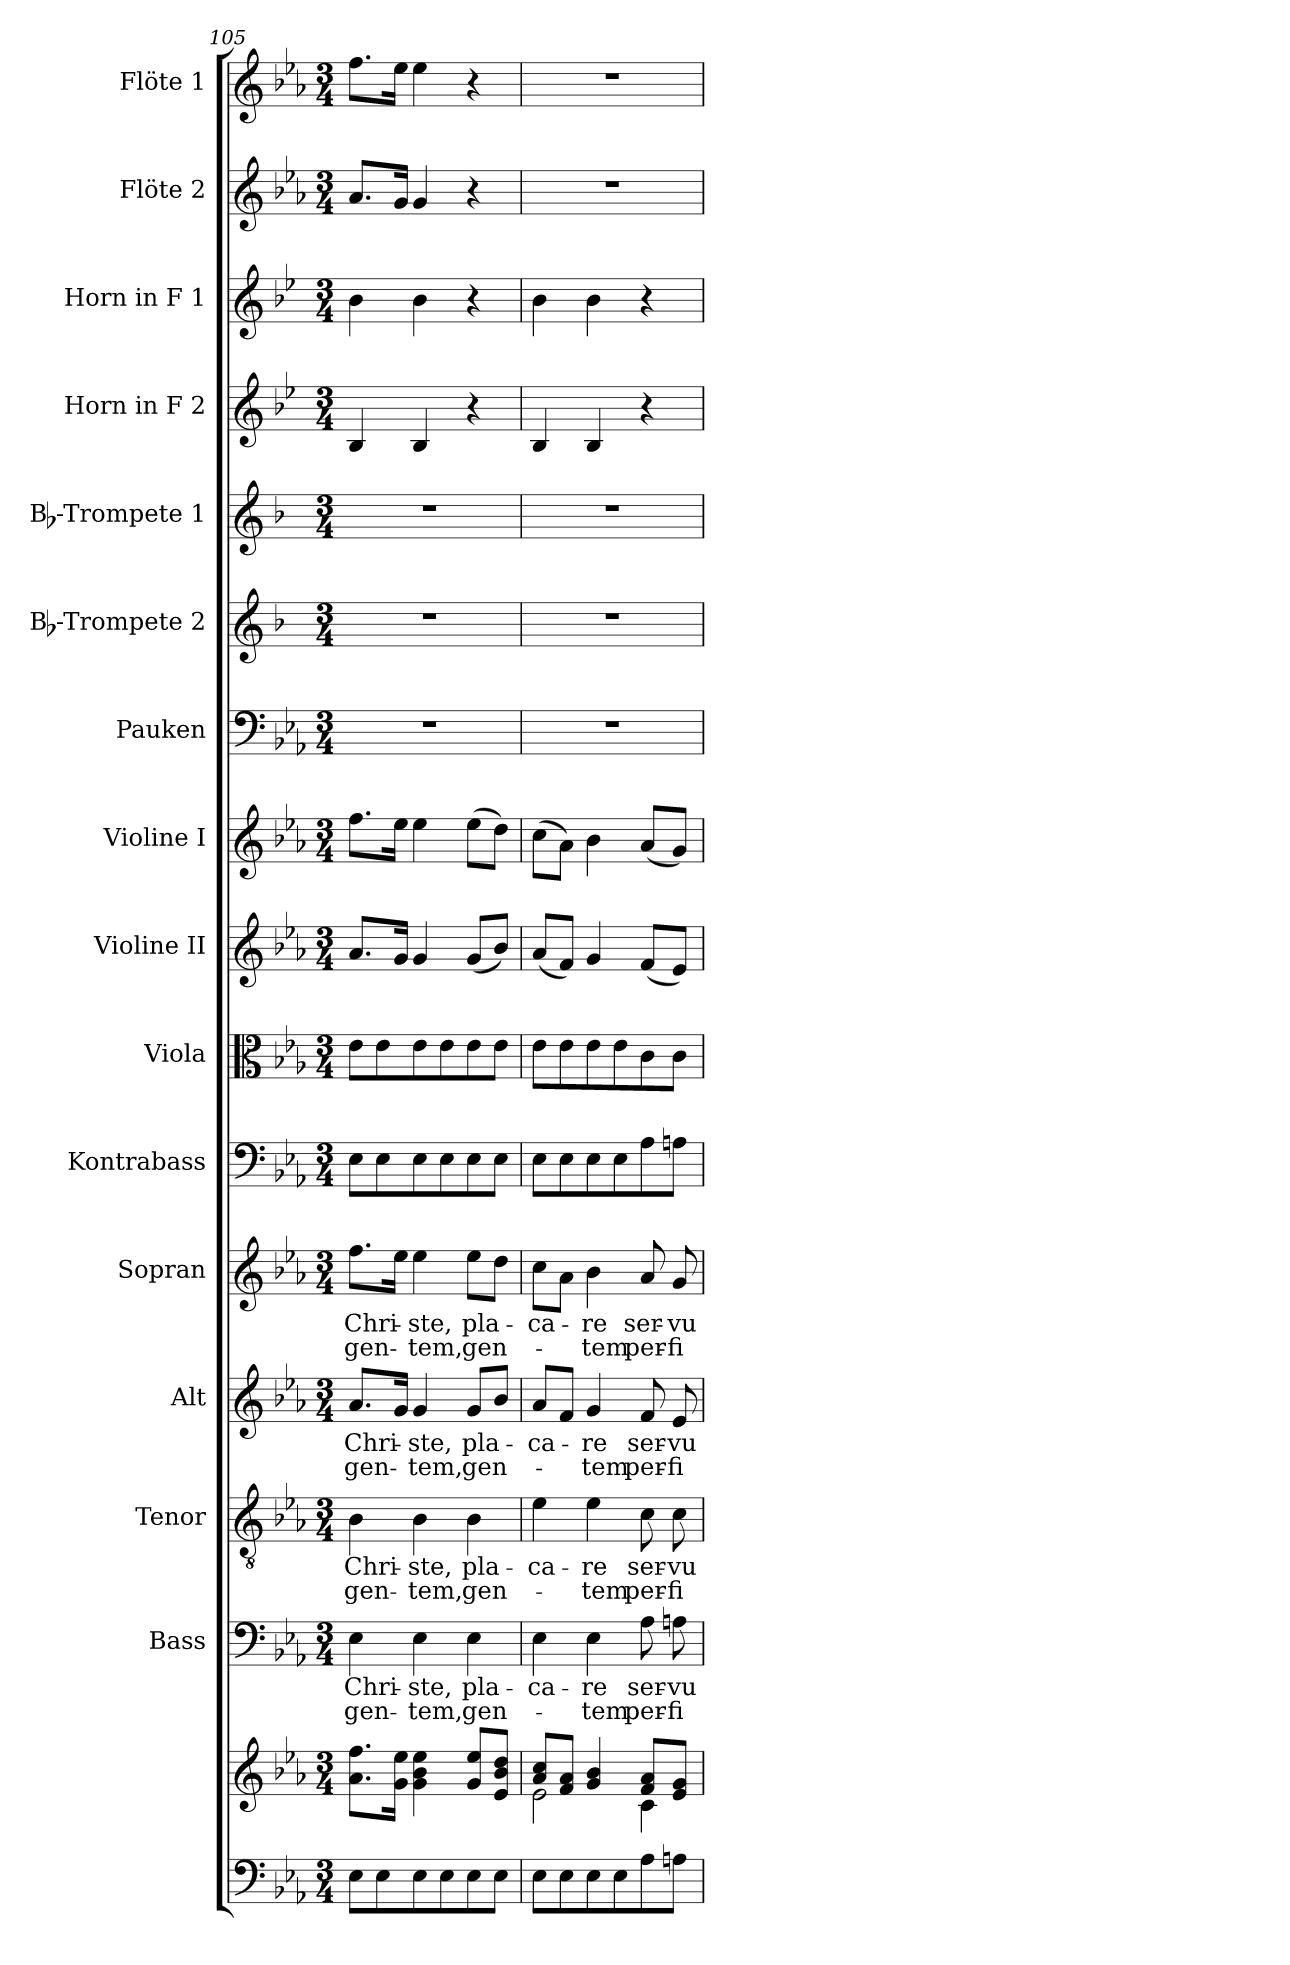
**kern	**kern	**kern	**text	**text	**kern	**text	**text	**kern	**text	**text	**kern	**text	**text	**kern	**kern	**kern	**kern	**kern	**kern	**kern	**kern	**kern	**kern	**kern
*part16	*part16	*part15	*part15	*part15	*part14	*part14	*part14	*part13	*part13	*part13	*part12	*part12	*part12	*part11	*part10	*part9	*part8	*part7	*part6	*part5	*part4	*part3	*part2	*part1
*staff17	*staff16	*staff15	*staff15	*staff15	*staff14	*staff14	*staff14	*staff13	*staff13	*staff13	*staff12	*staff12	*staff12	*staff11	*staff10	*staff9	*staff8	*staff7	*staff6	*staff5	*staff4	*staff3	*staff2	*staff1
*	*	*I"Bass	*	*	*I"Tenor	*	*	*I"Alt	*	*	*I"Sopran	*	*	*I"Kontrabass	*I"Viola	*I"Violine II	*I"Violine I	*I"Pauken	*I"Bb-Trompete 2	*I"Bb-Trompete 1	*I"Horn in F 2	*I"Horn in F 1	*I"Flöte 2	*I"Flöte 1
*	*	*I'B.	*	*	*I'T.	*	*	*I'A.	*	*	*I'S.	*	*	*I'Kb.	*I'Vla.	*I'Vl. II	*I'Vl. I	*I'Pk.	*I'Bb Trp. 2	*I'Bb Trp. 1	*	*	*I'Fl. 2	*I'Fl. 1
*clefF4	*clefG2	*clefF4	*	*	*clefGv2	*	*	*clefG2	*	*	*clefG2	*	*	*clefF4	*clefC3	*clefG2	*clefG2	*clefF4	*clefG2	*clefG2	*clefG2	*clefG2	*clefG2	*clefG2
*	*	*	*	*	*	*	*	*	*	*	*	*	*	*ITrd7c12	*	*	*	*	*ITrd1c2	*ITrd1c2	*ITrd4c7	*ITrd4c7	*	*
*k[b-e-a-]	*k[b-e-a-]	*k[b-e-a-]	*	*	*k[b-e-a-]	*	*	*k[b-e-a-]	*	*	*k[b-e-a-]	*	*	*k[b-e-a-]	*k[b-e-a-]	*k[b-e-a-]	*k[b-e-a-]	*k[b-e-a-]	*k[b-e-a-]	*k[b-e-a-]	*k[b-e-a-]	*k[b-e-a-]	*k[b-e-a-]	*k[b-e-a-]
*E-:	*E-:	*E-:	*	*	*E-:	*	*	*E-:	*	*	*E-:	*	*	*E-:	*E-:	*E-:	*E-:	*E-:	*E-:	*E-:	*E-:	*E-:	*E-:	*E-:
*M3/4	*M3/4	*M3/4	*	*	*M3/4	*	*	*M3/4	*	*	*M3/4	*	*	*M3/4	*M3/4	*M3/4	*M3/4	*M3/4	*M3/4	*M3/4	*M3/4	*M3/4	*M3/4	*M3/4
=105	=105	=105	=105	=105	=105	=105	=105	=105	=105	=105	=105	=105	=105	=105	=105	=105	=105	=105	=105	=105	=105	=105	=105	=105
!	!	!	!LO:LY:b	!LO:LY:b	!	!LO:LY:b	!LO:LY:b	!	!LO:LY:b	!LO:LY:b	!	!LO:LY:b	!LO:LY:b	!	!	!	!	!	!	!	!	!	!	!
8E-\L	8.a-\ 8.ff\L	4E-\	Chri-	gen-	4B-\	Chri-	gen-	8.a-/L	Chri-	gen-	8.ff\L	Chri-	gen-	8EE-\L	8e-\L	8.a-/L	8.ff\L	2.r	2.r	2.r	4E-/	4e-\	8.a-/L	8.ff\L
8E-\	.	.	.	.	.	.	.	.	.	.	.	.	.	8EE-\	8e-\	.	.	.	.	.	.	.	.	.
.	16g\ 16ee-\Jk	.	.	.	.	.	.	16g/Jk	.	.	16ee-\Jk	.	.	.	.	16g/Jk	16ee-\Jk	.	.	.	.	.	16g/Jk	16ee-\Jk
!	!	!	!LO:LY:b	!LO:LY:b	!	!LO:LY:b	!LO:LY:b	!	!LO:LY:b	!LO:LY:b	!	!LO:LY:b	!LO:LY:b	!	!	!	!	!	!	!	!	!	!	!
8E-\	4g\ 4b-\ 4ee-\	4E-\	-ste,	-tem,	4B-\	-ste,	-tem,	4g/	-ste,	-tem,	4ee-\	-ste,	-tem,	8EE-\	8e-\	4g/	4ee-\	.	.	.	4E-/	4e-\	4g/	4ee-\
8E-\	.	.	.	.	.	.	.	.	.	.	.	.	.	8EE-\	8e-\	.	.	.	.	.	.	.	.	.
!	!	!	!LO:LY:b	!LO:LY:b	!	!LO:LY:b	!LO:LY:b	!	!LO:LY:b	!LO:LY:b	!	!LO:LY:b	!LO:LY:b	!	!	!	!	!	!	!	!	!	!	!
8E-\	8g/ 8ee-/L	4E-\	pla-	gen-	4B-\	pla-	gen-	8g/L	pla-	gen-	8ee-\L	pla-	gen-	8EE-\	8e-\	(<8g/L	(>8ee-\L	.	.	.	4r	4r	4r	4r
8E-\J	8e-/ 8b-/ 8dd/J	.	.	.	.	.	.	8b-/J	.	.	8dd\J	.	.	8EE-\J	8e-\J	8b-/J)	8dd\J)	.	.	.	.	.	.	.
=106	=106	=106	=106	=106	=106	=106	=106	=106	=106	=106	=106	=106	=106	=106	=106	=106	=106	=106	=106	=106	=106	=106	=106	=106
*	*^	*	*	*	*	*	*	*	*	*	*	*	*	*	*	*	*	*	*	*	*	*	*	*
!	!	!	!	!LO:LY:b	!	!	!LO:LY:b	!	!	!LO:LY:b	!	!	!LO:LY:b	!	!	!	!	!	!	!	!	!	!	!	!
8E-\L	8a-/ 8cc/L	2e-\	4E-\	-ca-	.	4e-\	-ca-	.	8a-/L	-ca-	.	8cc\L	-ca-	.	8EE-\L	8e-\L	(<8a-/L	(>8cc\L	2.r	2.r	2.r	4E-/	4e-\	2.r	2.r
8E-\	8f/ 8a-/J	.	.	.	.	.	.	.	8f/J	.	.	8a-\J	.	.	8EE-\	8e-\	8f/J)	8a-\J)	.	.	.	.	.	.	.
!	!	!	!	!LO:LY:b	!LO:LY:b	!	!LO:LY:b	!LO:LY:b	!	!LO:LY:b	!LO:LY:b	!	!LO:LY:b	!LO:LY:b	!	!	!	!	!	!	!	!	!	!	!
8E-\	4g/ 4b-/	.	4E-\	-re	-tem	4e-\	-re	-tem	4g/	-re	-tem	4b-\	-re	-tem	8EE-\	8e-\	4g/	4b-\	.	.	.	4E-/	4e-\	.	.
8E-\	.	.	.	.	.	.	.	.	.	.	.	.	.	.	8EE-\	8e-\	.	.	.	.	.	.	.	.	.
!	!	!	!	!LO:LY:b	!LO:LY:b	!	!LO:LY:b	!LO:LY:b	!	!LO:LY:b	!LO:LY:b	!	!LO:LY:b	!LO:LY:b	!	!	!	!	!	!	!	!	!	!	!
8A-\	8f/ 8a-/L	4c\	8A-\	ser-	per-	8c\	ser-	per-	8f/	ser-	per-	8a-/	ser-	per-	8AA-\	8c\	(<8f/L	(<8a-/L	.	.	.	4r	4r	.	.
!	!	!	!	!LO:LY:b	!LO:LY:b	!	!LO:LY:b	!LO:LY:b	!	!LO:LY:b	!LO:LY:b	!	!LO:LY:b	!LO:LY:b	!	!	!	!	!	!	!	!	!	!	!
8An\J	8e-/ 8g/J	.	8An\	-vu-	-fi-	8c\	-vu-	-fi-	8e-/	-vu-	-fi-	8g/	-vu-	-fi-	8AAn\J	8c\J	8e-/J)	8g/J)	.	.	.	.	.	.	.
*	*v	*v	*	*	*	*	*	*	*	*	*	*	*	*	*	*	*	*	*	*	*	*	*	*	*
=	=	=	=	=	=	=	=	=	=	=	=	=	=	=	=	=	=	=	=	=	=	=	=	=
*-	*-	*-	*-	*-	*-	*-	*-	*-	*-	*-	*-	*-	*-	*-	*-	*-	*-	*-	*-	*-	*-	*-	*-	*-
